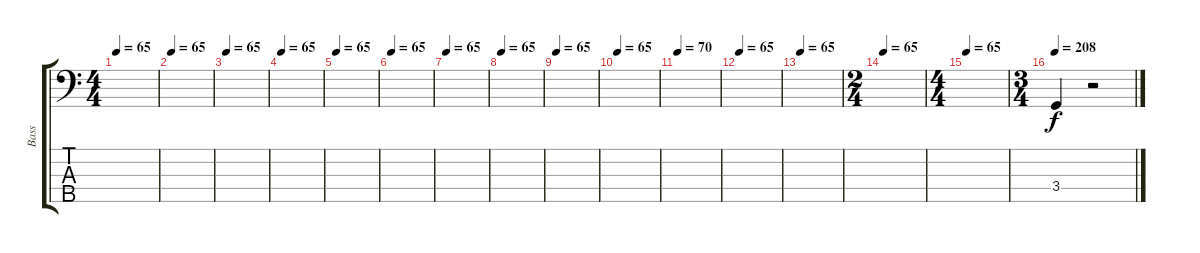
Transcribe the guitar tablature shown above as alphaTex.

\track ("Bass" "Bass") {instrument electricbasspick}
\staff {score tabs}
\tuning (G2 D2 A1 E1 B0) {hide}
\ts (4 4)
\tempo 65
\clef f4
\ks c
|
\tempo 65
|
\tempo 65
|
\tempo 65
|
\tempo 65
|
\tempo 65
|
\tempo 65
|
\tempo 65
|
\tempo 65
|
\tempo 65
|
\tempo 65
\tempo 70
|
\tempo 65
|
\tempo 65
|
\ts (2 4)
\tempo 65
|
\ts (4 4)
\tempo 65
|
\ts (3 4)
\tempo 208
3.4.4 r.2
